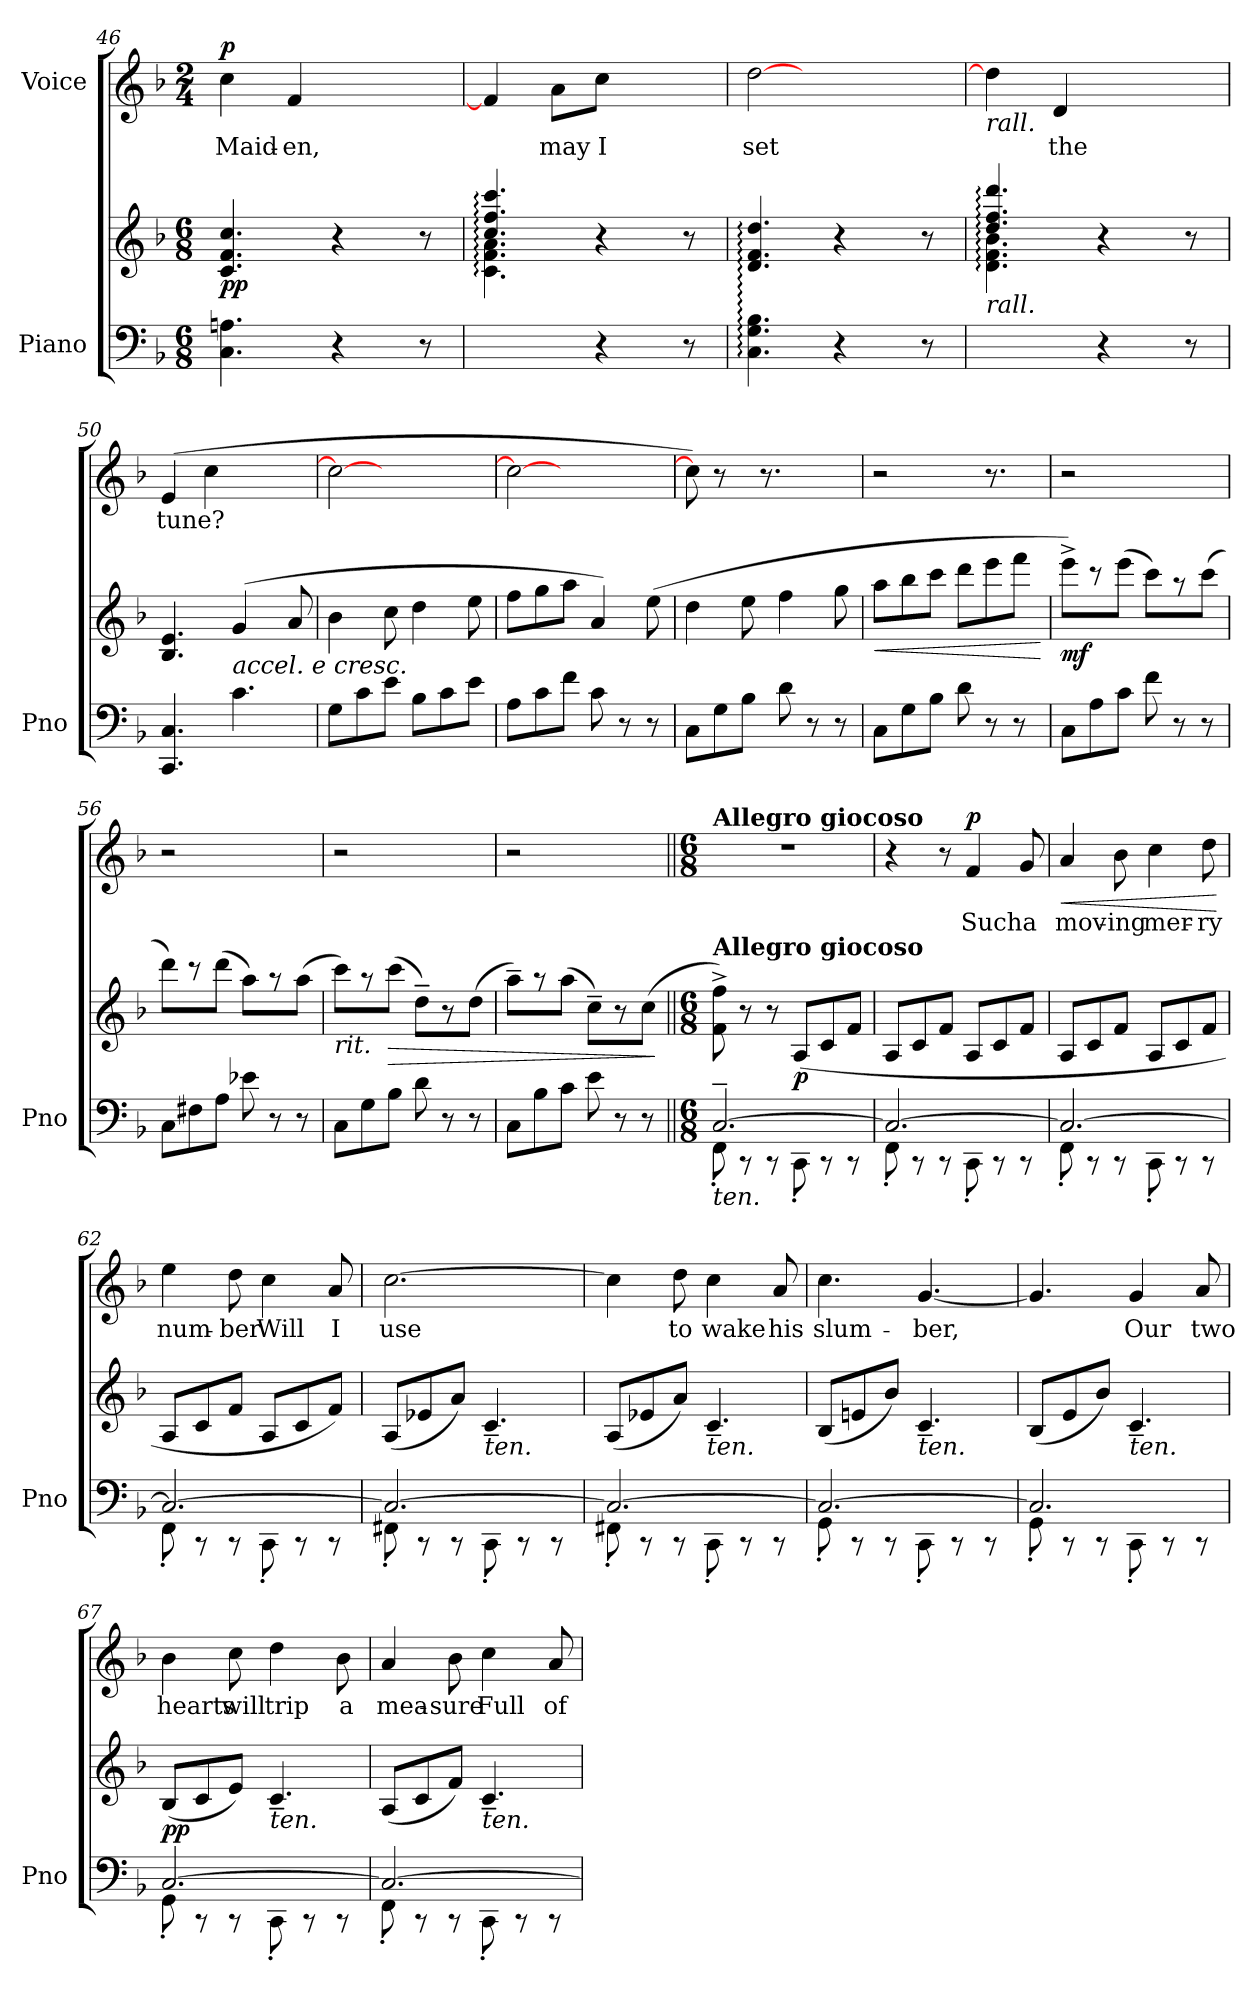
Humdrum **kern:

**kern	**kern	**dynam	**kern	**text	**dynam
*part2	*part2	*part2	*part1	*part1	*part1
*staff3	*staff2	*staff2/3	*staff1	*staff1	*staff1
*I"Piano	*	*	*I"Voice	*	*
*I'Pno	*	*	*	*	*
*clefF4	*clefG2	*	*clefG2	*	*
*k[b-]	*k[b-]	*	*k[b-]	*	*
*M6/8	*M6/8	*	*M2/4	*	*
=46	=46	=46	=46	=46	=46
!	!	!LO:DY:b	!	!LO:LY:b	!LO:DY:a
4.C\ 4.An\	4.c/ 4.f/ 4.cc/	pp	4cc\	Maid-	p
!	!	!	!	!LO:LY:b	!
.	.	.	[4f/	-en,	.
4r	4r	.	.	.	.
.	.	.	4ryy	.	.
8r	8r	.	.	.	.
=47	=47	=47	=47	=47	=47
*	*^	*	*	*	*
4.ryy	4.cc/:: 4.ff/:: 4.ccc/::	4.c\:: 4.f\:: 4.a\::	.	4f/]	.	.
!	!	!	!	!	!LO:LY:b	!
.	.	.	.	8a\L	may	.
!	!	!	!	!	!LO:LY:b	!
4r	4r	4.ryy	.	8cc\J	I	.
.	.	.	.	4ryy	.	.
8r	8r	.	.	.	.	.
*	*v	*v	*	*	*	*
=48	=48	=48	=48	=48	=48
!	!	!	!	!LO:LY:b	!
4.C\:: 4.G\:: 4.B-\::	4.d/:: 4.f/:: 4.dd/::	.	[2dd\	set	.
4r	4r	.	.	.	.
.	.	.	4ryy	.	.
8r	8r	.	.	.	.
=49	=49	=49	=49	=49	=49
*	*^	*	*	*	*
!	!	!	!	!LO:TX:b:i:t=rall.	!	!
!	!LO:TX:b:i:t=rall.	!	!	!	!	!
4.ryy	4.dd/:: 4.ff/:: 4.ddd/::	4.d\:: 4.f\:: 4.b-\::	.	4dd\]	.	.
!	!	!	!	!	!LO:LY:b	!
.	.	.	.	4d/	the	.
4r	4r	4.ryy	.	.	.	.
.	.	.	.	4ryy	.	.
8r	8r	.	.	.	.	.
*	*v	*v	*	*	*	*
!!LO:PB:g=z
=50	=50	=50	=50	=50	=50
!	!	!	!	!LO:LY:b	!
4.CC/ 4.C/	4.B-/ 4.e/	.	(4e/	tune?	.
.	.	.	[4cc\	.	.
!	!LO:TX:b:i:t=accel.  e  cresc.	!	!	!	!
4.c\	(4g/	.	.	.	.
.	.	.	4ryy	.	.
.	8a/	.	.	.	.
=51	=51	=51	=51	=51	=51
8G\L	4b-\	.	2cc\_	.	.
8c\	.	.	.	.	.
8e\J	8cc\	.	.	.	.
8B-\L	4dd\	.	.	.	.
8c\	.	.	4ryy	.	.
8e\J	8ee\	.	.	.	.
=52	=52	=52	=52	=52	=52
8A\L	8ff\L	.	2cc\_	.	.
8c\	8gg\	.	.	.	.
8f\J	8aa\J	.	.	.	.
8c\	4a/)	.	.	.	.
8r	.	.	4ryy	.	.
8r	(8ee\	.	.	.	.
=53	=53	=53	=53	=53	=53
8C\L	4dd\	.	8cc\])	.	.
!	!	!	!LO:N:vis=8	!	!
8G\	.	.	8.r	.	.
8B-\J	8ee\	.	.	.	.
.	.	.	8.r	.	.
8d\	4ff\	.	.	.	.
8r	.	.	4ryy	.	.
8r	8gg\	.	.	.	.
=54	=54	=54	=54	=54	=54
!	!	!LO:HP:b	!	!	!
8C\L	8aa\L	<	2r	.	.
8G\	8bb-\	.	.	.	.
8B-\J	8ccc\J	.	.	.	.
8d\	8ddd\L	.	.	.	.
8r	8eee\	.	8.r	.	.
8r	8fff\J	.	.	.	.
.	.	.	16ryy	.	.
.	.	[	.	.	.
!!LO:LB:g=z
=55	=55	=55	=55	=55	=55
!	!	!LO:DY:b	!	!	!
8C\L	8eee^\L)	mf	2r	.	.
8A\	8r	.	.	.	.
8c\J	(8eee\J	.	.	.	.
8f\	8ccc\L)	.	.	.	.
8r	8r	.	4ryy	.	.
8r	(8ccc\J	.	.	.	.
=56	=56	=56	=56	=56	=56
8C\L	8ddd\L)	.	2r	.	.
8F#X\	8r	.	.	.	.
8A\J	(8ddd\J	.	.	.	.
8e-X\	8aa\L)	.	.	.	.
8r	8r	.	4ryy	.	.
8r	(8aa\J	.	.	.	.
=57	=57	=57	=57	=57	=57
!	!LO:TX:b:i:t=rit.	!	!	!	!
8C\L	8ccc\L)	.	2r	.	.
8G\	8r	.	.	.	.
!	!	!LO:HP:b	!	!	!
8B-\J	(8ccc\J	>	.	.	.
8d\	8dd~\L)	.	.	.	.
8r	8r	.	4ryy	.	.
8r	(8dd\J	.	.	.	.
=58	=58	=58	=58	=58	=58
8C\L	8aa~\L)	.	2r	.	.
8B-\	8r	.	.	.	.
8c\J	(8aa\J	.	.	.	.
8e\	8cc~\L)	.	.	.	.
8r	8r	.	4ryy	.	.
8r	(8cc\J	.	.	.	.
.	.	]	.	.	.
!!LO:LB:g=z
=59||	=59||	=59||	=59||	=59||	=59||
*M6/8	*M6/8	*	*M6/8	*	*
*^	*	*	*	*	*
!	!	!	!	!LO:TX:a:B:t=Allegro giocoso	!	!
!	!	!LO:TX:a:B:t=Allegro giocoso	!	!	!	!
!LO:TX:b:i:t=ten.	!	!	!	!	!	!
[2.C~/	8FF'\	8f\^ 8ff\^)	.	2.r	.	.
.	8r	8r	.	.	.	.
.	8r	8r	.	.	.	.
!	!	!	!LO:DY:b	!	!	!
.	8CC'\	(8A/L	p	.	.	.
.	8r	8c/	.	.	.	.
.	8r	8f/J	.	.	.	.
=60	=60	=60	=60	=60	=60	=60
2.C/_	8FF'\	8A/L	.	4r	.	.
.	8r	8c/	.	.	.	.
.	8r	8f/J	.	8r	.	.
!	!	!	!	!	!LO:LY:b	!LO:DY:a
.	8CC'\	8A/L	.	4f/	Such	p
.	8r	8c/	.	.	.	.
!	!	!	!	!	!LO:LY:b	!
.	8r	8f/J	.	8g/	a	.
=61	=61	=61	=61	=61	=61	=61
!	!	!	!	!	!LO:LY:b	!LO:HP:b
2.C/_	8FF'\	8A/L	.	4a/	mov-	<
.	8r	8c/	.	.	.	.
!	!	!	!	!	!LO:LY:b	!
.	8r	8f/J	.	8b-\	-ing	.
!	!	!	!	!	!LO:LY:b	!
.	8CC'\	8A/L	.	4cc\	mer-	.
.	8r	8c/	.	.	.	.
!	!	!	!	!	!LO:LY:b	!
.	8r	8f/J	.	8dd\	-ry	.
*v	*v	*	*	*	*	*
.	.	.	.	.	[
=62	=62	=62	=62	=62	=62
*^	*	*	*	*	*
!	!	!	!	!	!LO:LY:b	!
2.C/_	8FF'\	8A/L	.	4ee\	num-	.
.	8r	8c/	.	.	.	.
!	!	!	!	!	!LO:LY:b	!
.	8r	8f/J	.	8dd\	-ber	.
!	!	!	!	!	!LO:LY:b	!
.	8CC'\	8A/L	.	4cc\	Will	.
.	8r	8c/	.	.	.	.
!	!	!	!	!	!LO:LY:b	!
.	8r	8f/J)	.	8a/	I	.
!!LO:LB:g=z
=63	=63	=63	=63	=63	=63	=63
!	!	!	!	!	!LO:LY:b	!
2.C/_	8FF#X'\	(8A/L	.	[2.cc\	use	.
.	8r	8e-X/	.	.	.	.
.	8r	8a/J)	.	.	.	.
!	!	!LO:TX:b:i:t=ten.	!	!	!	!
.	8CC'\	4.c~/	.	.	.	.
.	8r	.	.	.	.	.
.	8r	.	.	.	.	.
=64	=64	=64	=64	=64	=64	=64
2.C/_	8FF#X'\	(8A/L	.	4cc\]	.	.
.	8r	8e-X/	.	.	.	.
!	!	!	!	!	!LO:LY:b	!
.	8r	8a/J)	.	8dd\	to	.
!	!	!LO:TX:b:i:t=ten.	!	!	!	!
!	!	!	!	!	!LO:LY:b	!
.	8CC'\	4.c~/	.	4cc\	wake	.
.	8r	.	.	.	.	.
!	!	!	!	!	!LO:LY:b	!
.	8r	.	.	8a/	his	.
=65	=65	=65	=65	=65	=65	=65
!	!	!	!	!	!LO:LY:b	!
2.C/_	8GG'\	(8B-/L	.	4.cc\	slum-	.
.	8r	8en/	.	.	.	.
.	8r	8b-/J)	.	.	.	.
!	!	!LO:TX:b:i:t=ten.	!	!	!	!
!	!	!	!	!	!LO:LY:b	!
.	8CC'\	4.c~/	.	[4.g/	-ber,	.
.	8r	.	.	.	.	.
.	8r	.	.	.	.	.
!!LO:PB:g=z
=66	=66	=66	=66	=66	=66	=66
2.C/]	8GG'\	(8B-/L	.	4.g/]	.	.
.	8r	8e/	.	.	.	.
.	8r	8b-/J)	.	.	.	.
!	!	!LO:TX:b:i:t=ten.	!	!	!	!
!	!	!	!	!	!LO:LY:b	!LO:DY:a
!	!	!	!	!	!	!LO:DY:n=1:a
.	8CC'\	4.c~/	.	4g/	Our	pp other-dynamics
.	8r	.	.	.	.	.
!	!	!	!	!	!LO:LY:b	!
.	8r	.	.	8a/	two	.
=67	=67	=67	=67	=67	=67	=67
!	!	!	!LO:DY:b	!	!LO:LY:b	!
[2.C/	8GG'\	(8B-/L	pp	4b-\	hearts	.
.	8r	8c/	.	.	.	.
!	!	!	!	!	!LO:LY:b	!
.	8r	8e/J)	.	8cc\	will	.
!	!	!LO:TX:b:i:t=ten.	!	!	!	!
!	!	!	!	!	!LO:LY:b	!
.	8CC'\	4.c~/	.	4dd\	trip	.
.	8r	.	.	.	.	.
!	!	!	!	!	!LO:LY:b	!
.	8r	.	.	8b-\	a	.
=68	=68	=68	=68	=68	=68	=68
!	!	!	!	!	!LO:LY:b	!
2.C/_	8FF'\	(8A/L	.	4a/	mea-	.
.	8r	8c/	.	.	.	.
!	!	!	!	!	!LO:LY:b	!
.	8r	8f/J)	.	8b-\	-sure	.
!	!	!LO:TX:b:i:t=ten.	!	!	!	!
!	!	!	!	!	!LO:LY:b	!
.	8CC'\	4.c~/	.	4cc\	Full	.
.	8r	.	.	.	.	.
!	!	!	!	!	!LO:LY:b	!
.	8r	.	.	8a/	of	.
*v	*v	*	*	*	*	*
=	=	=	=	=	=
*-	*-	*-	*-	*-	*-
